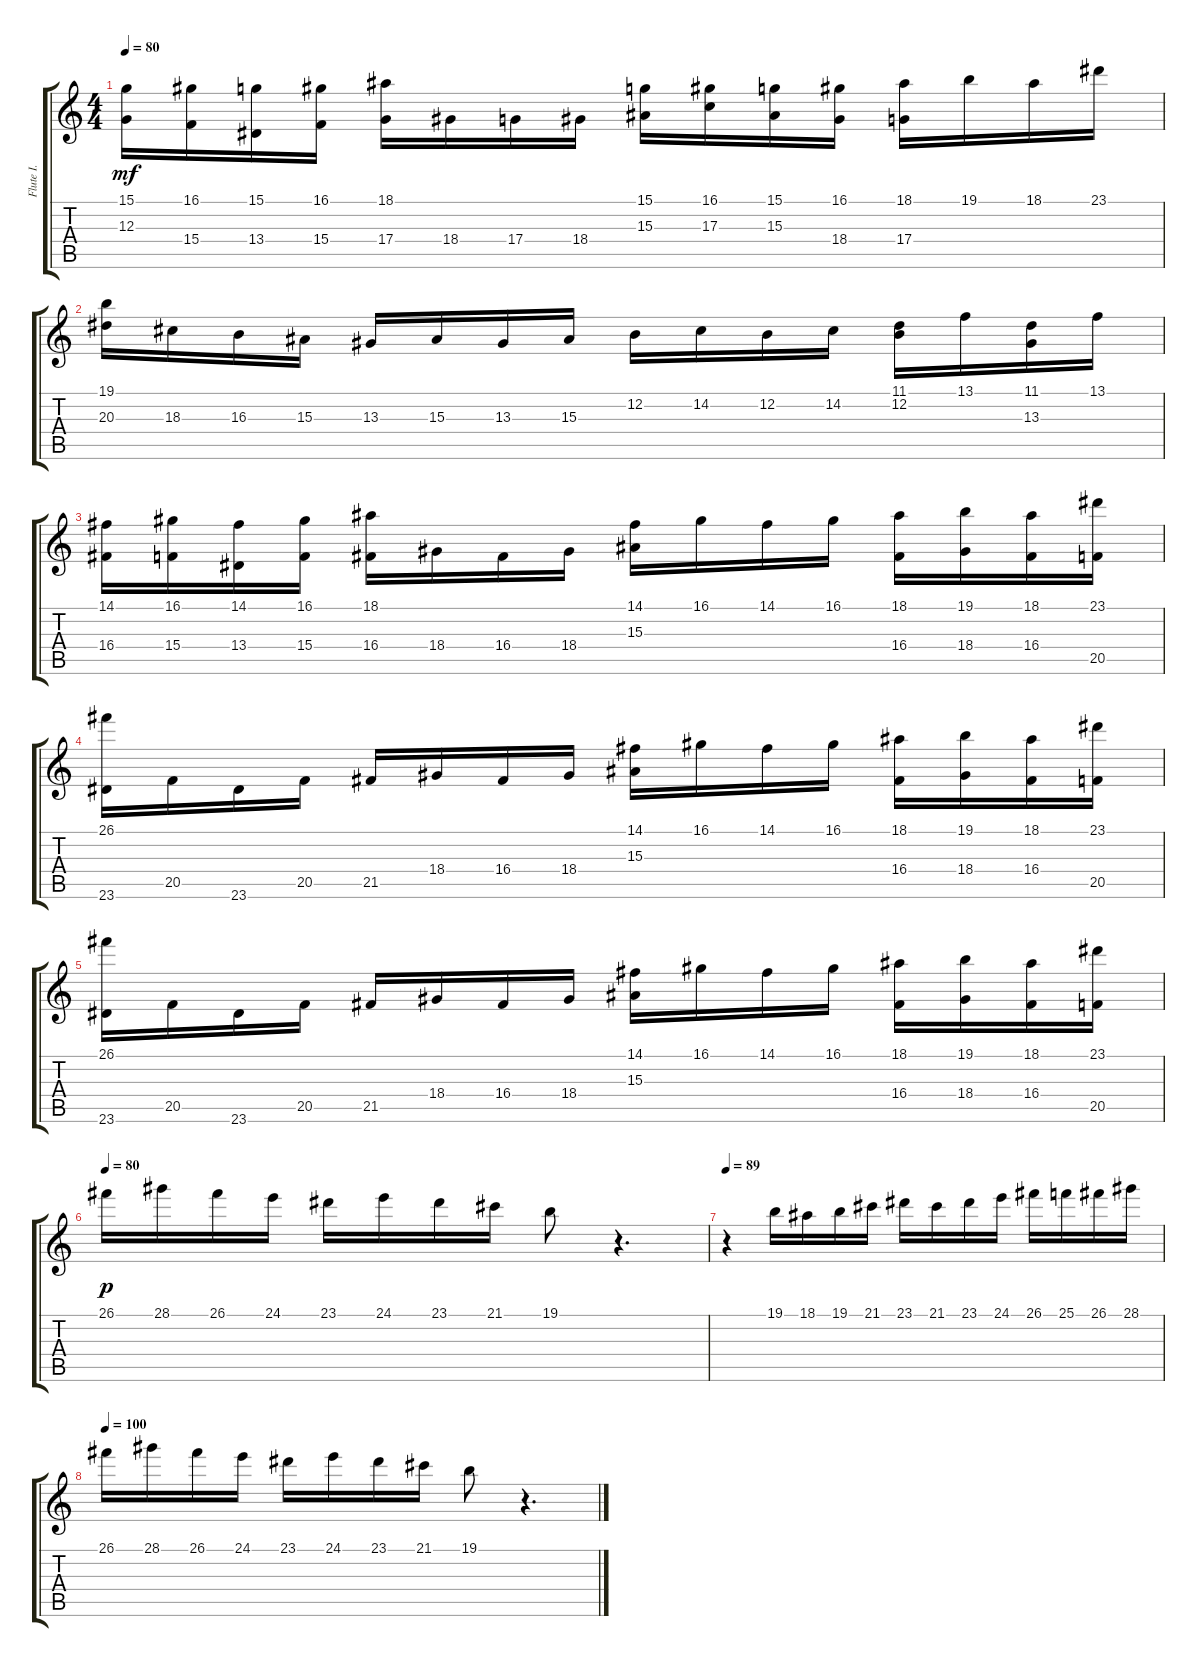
\track ("Flute I." "Flute I.") {instrument flute}
\staff {score tabs}
\tuning (E4 B3 G3 D3 A2 E2) {hide}
\ts (4 4)
\tempo 80
\clef g2
\ks c
(15.1 12.3).16{dy mf} (16.1 15.4).16 (15.1 13.4).16 (16.1 15.4).16 (18.1 17.4).16 18.4.16 17.4.16 18.4.16 (15.1 15.3).16 (16.1 17.3).16 (15.1 15.3).16 (16.1 18.4).16 (18.1 17.4).16 19.1.16 18.1.16 23.1.16 |
(19.1 20.3).16 18.3.16 16.3.16 15.3.16 13.3.16 15.3.16 13.3.16 15.3.16 12.2.16 14.2.16 12.2.16 14.2.16 (11.1 12.2).16 13.1.16 (11.1 13.3).16 13.1.16 |
(14.1 16.4).16{volume 16} (16.1 15.4).16 (14.1 13.4).16 (16.1 15.4).16 (18.1 16.4).16 18.4.16 16.4.16 18.4.16 (14.1 15.3).16 16.1.16 14.1.16 16.1.16 (18.1 16.4).16 (19.1 18.4).16 (18.1 16.4).16 (23.1 20.5).16 |
(26.1 23.6).16 20.5.16 23.6.16 20.5.16 21.5.16 18.4.16 16.4.16 18.4.16 (14.1 15.3).16 16.1.16 14.1.16 16.1.16 (18.1 16.4).16 (19.1 18.4).16 (18.1 16.4).16 (23.1 20.5).16 |
(26.1 23.6).16 20.5.16 23.6.16 20.5.16 21.5.16 18.4.16 16.4.16 18.4.16 (14.1 15.3).16 16.1.16 14.1.16 16.1.16 (18.1 16.4).16 (19.1 18.4).16 (18.1 16.4).16 (23.1 20.5).16 |
\tempo 80
26.1.16{dy p} 28.1.16 26.1.16 24.1.16 23.1.16 24.1.16 23.1.16 21.1.16 19.1.8 r.4{d} |
\tempo 89
r.4 19.1.16 18.1.16 19.1.16 21.1.16 23.1.16 21.1.16 23.1.16 24.1.16 26.1.16 25.1.16 26.1.16 28.1.16 |
\tempo 100
26.1.16 28.1.16 26.1.16 24.1.16 23.1.16 24.1.16 23.1.16 21.1.16 19.1.8 r.4{d}
